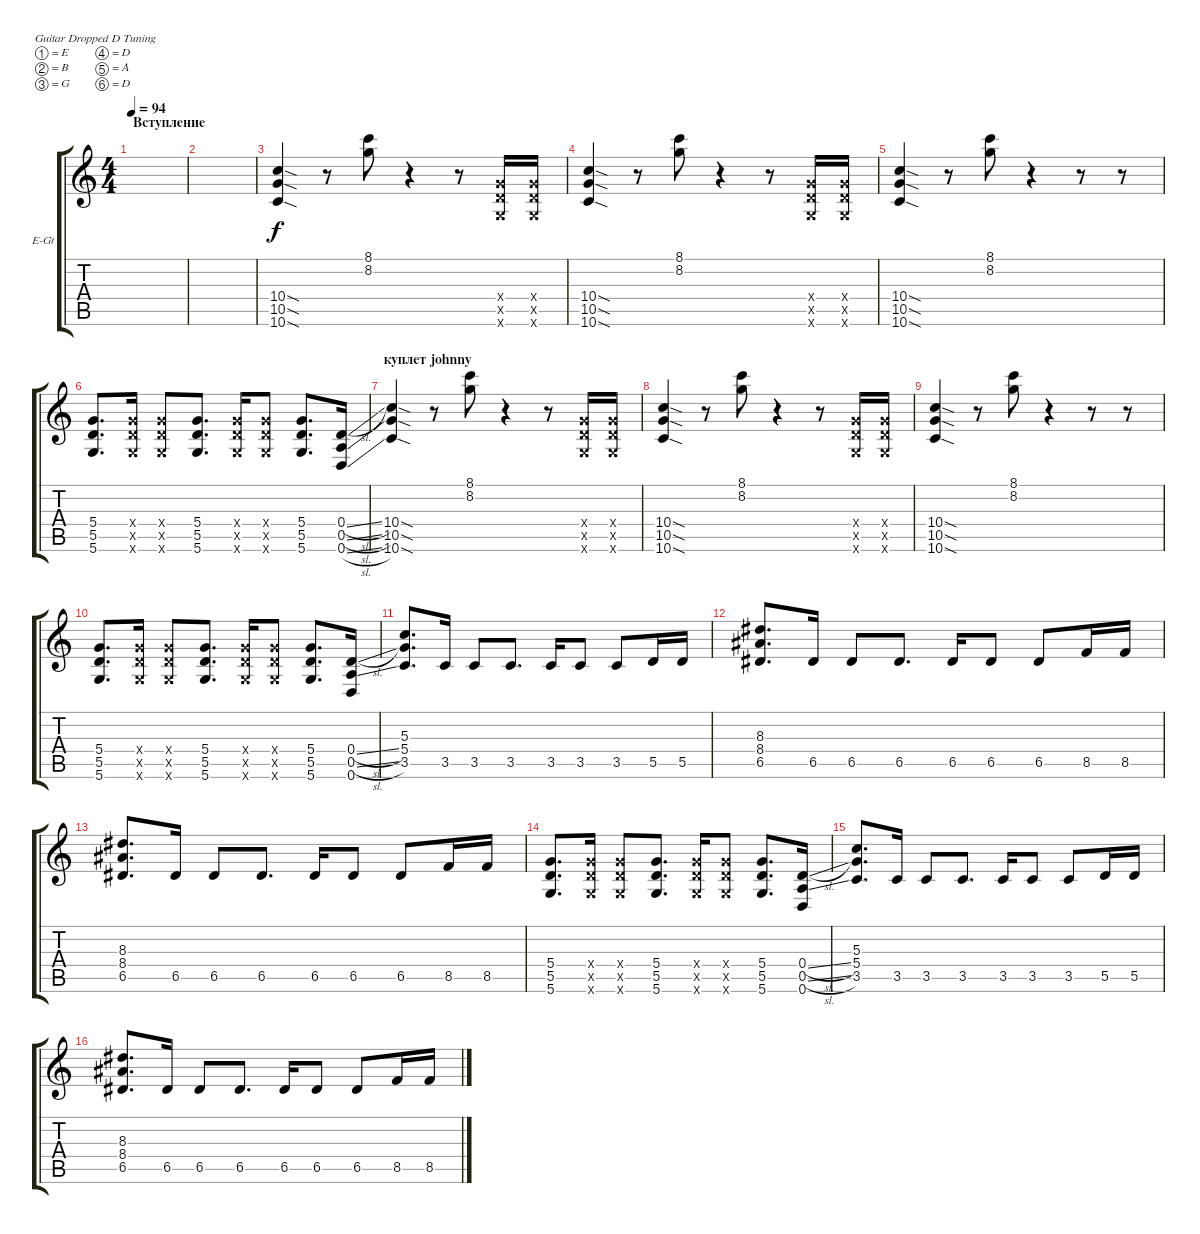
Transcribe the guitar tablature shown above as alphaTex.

\defaultSystemsLayout 4
\bracketExtendMode groupsimilarinstruments
\firstSystemTrackNameOrientation horizontal
\otherSystemsTrackNameOrientation horizontal
\track ("first guitar" "E-Gt") {instrument distortionguitar}
\staff {score tabs}
\tuning (E4 B3 G3 D3 A2 D2)
\ts (4 4)
\section ("" "Вступление")
\tempo 94
\clef g2
\scale
0.485477
\ks c
|
\scale
0.257261 |
\scale
0.257261 (10.6{sod} 10.5{sod} 10.4{sod}).4 r.8 (8.1 8.2).8 r.4 r.8 (5.6{x} 5.5{x} 5.4{x}).16 (5.6{x} 5.5{x} 5.4{x}).16 |
\scale
0.333333 (10.6{sod} 10.5{sod} 10.4{sod}).4 r.8 (8.1 8.2).8 r.4 r.8 (5.6{x} 5.5{x} 5.4{x}).16 (5.6{x} 5.5{x} 5.4{x}).16 |
\scale
0.333333 (10.6{sod} 10.5{sod} 10.4{sod}).4 r.8 (8.1 8.2).8 r.4 r.8 r.8 |
\scale
0.333333 (5.6 5.5 5.4).8{d} (5.6{x} 5.5{x} 5.4{x}).16 (5.6{x} 5.5{x} 5.4{x}).8 (5.6 5.5 5.4).8{d} (5.5{x} 5.6{x} 5.4{x}).16 (5.6{x} 5.5{x} 5.4{x}).8 (5.6 5.5 5.4).8{d} (0.6{sl} 0.5{sl} 0.4{sl}).16 |
\section ("" "куплет johnny")
\scale
0.333333 (10.6{sod} 10.5{sod} 10.4{sod}).4 r.8 (8.1 8.2).8 r.4 r.8 (5.6{x} 5.5{x} 5.4{x}).16 (5.6{x} 5.5{x} 5.4{x}).16 |
\scale
0.333333 (10.6{sod} 10.5{sod} 10.4{sod}).4 r.8 (8.1 8.2).8 r.4 r.8 (5.6{x} 5.5{x} 5.4{x}).16 (5.6{x} 5.5{x} 5.4{x}).16 |
\scale
0.333333 (10.6{sod} 10.5{sod} 10.4{sod}).4 r.8 (8.1 8.2).8 r.4 r.8 r.8 |
\scale
0.333333 (5.6 5.5 5.4).8{d} (5.6{x} 5.5{x} 5.4{x}).16 (5.6{x} 5.5{x} 5.4{x}).8 (5.6 5.5 5.4).8{d} (5.5{x} 5.6{x} 5.4{x}).16 (5.6{x} 5.5{x} 5.4{x}).8 (5.6 5.5 5.4).8{d} (0.6 0.5{sl} 0.4{sl}).16 |
\scale
0.333333 (3.5 5.4 5.3).8{d} 3.5.16 3.5.8 3.5.8{d} 3.5.16 3.5.8 3.5.8 5.5.16 5.5.16 |
\scale
0.333333 (6.5 8.4 8.3).8{d} 6.5.16 6.5.8 6.5.8{d} 6.5.16 6.5.8 6.5.8 8.5.16 8.5.16 |
\scale
0.333333 (6.5 8.4 8.3).8{d} 6.5.16 6.5.8 6.5.8{d} 6.5.16 6.5.8 6.5.8 8.5.16 8.5.16 |
\scale
0.333333 (5.6 5.5 5.4).8{d} (5.6{x} 5.5{x} 5.4{x}).16 (5.6{x} 5.5{x} 5.4{x}).8 (5.6 5.5 5.4).8{d} (5.5{x} 5.6{x} 5.4{x}).16 (5.6{x} 5.5{x} 5.4{x}).8 (5.6 5.5 5.4).8{d} (0.6 0.5{sl} 0.4{sl}).16 |
\scale
0.333333 (3.5 5.4 5.3).8{d} 3.5.16 3.5.8 3.5.8{d} 3.5.16 3.5.8 3.5.8 5.5.16 5.5.16 |
\scale
0.333333 (6.5 8.4 8.3).8{d} 6.5.16 6.5.8 6.5.8{d} 6.5.16 6.5.8 6.5.8 8.5.16 8.5.16
